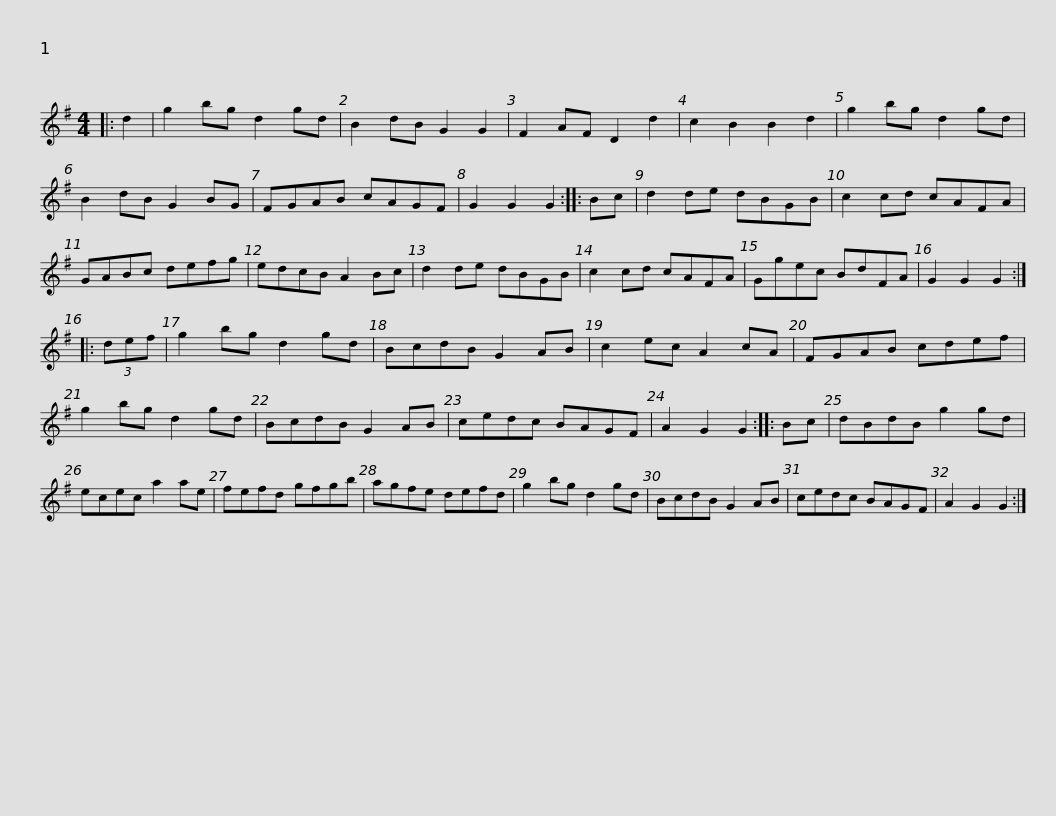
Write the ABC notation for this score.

X:1
L:1/8
M:4/4
I:linebreak $
K:G
V:1 treble
V:1
|: d2 | g2 bg d2 gd | B2 dB G2 G2 | F2 AF D2 d2 | c2 B2 B2 d2 | %5
 g2 bg d2 gd | B2 dB G2 BG | FGAB cAGF |$ G2 G2 G2 :: Bc | %10
 d2 de dBGB | c2 cd cAFA | GABc defg | edcB A2 Bc | d2 de dBGB |$ %15
 c2 cd cAFA | Ggec BdFA | G2 G2 G2 :: (3def | g2 bg d2 gd | %20
 BcdB G2 AB | c2 ec A2 cA |$ FGAB cdef | g2 bg d2 gd | BcdB G2 AB | %25
 cedc BAGF | A2 G2 G2 :: Bc | dBdB g2 gd |$ ecec a2 ae | %30
 fefd gfgb | agfe defd | g2 bg d2 gd | BcdB G2 AB | cedc BAGF |$ %35
 A2 G2 G2 :| %36
